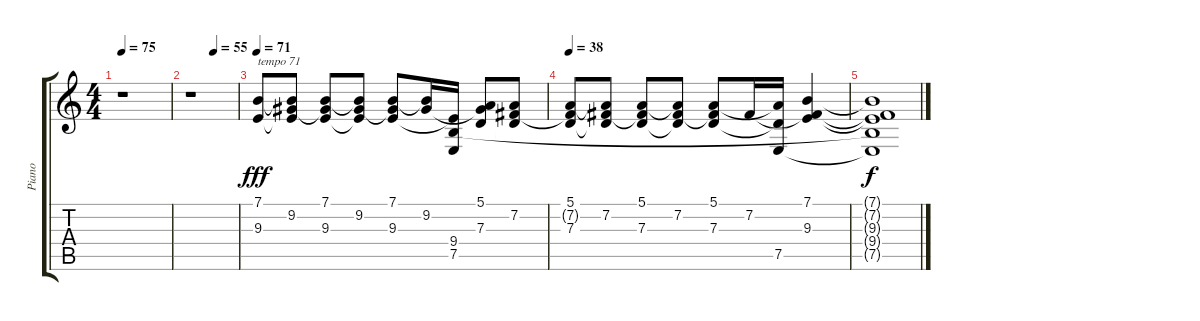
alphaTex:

\track ("Piano" "Piano") {instrument acousticgrandpiano}
\staff {score tabs}
\tuning (E4 B3 G3 D3 A2 E2) {hide}
\ts (4 4)
\tempo 75
\clef g2
\ks c
r.1{dy fff} |
\tempo (55 0.5)
r.1 |
\tempo 71
(7.1 9.3).8{txt "tempo 71"} (7.1{t} 9.2 9.3{t}).8 (7.1 9.2{t} 9.3).8 (7.1{t} 9.2 9.3{t}).8 (7.1 9.2{t} 9.3).8 (7.1{t} 9.2).16 (9.3{t} 9.4 7.5).16 (5.1 9.2{t} 7.3).8 (5.1{t} 7.2 7.3{t}).8 |
\tempo 38
(5.1 7.2{t} 7.3).8 (5.1{t} 7.2 7.3{t}).8 (5.1 7.2{t} 7.3).8 (5.1{t} 7.2 7.3{t}).8 (5.1 7.2{t} 7.3).8 7.2.16 (5.1{t} 7.3{t} 7.5).16 (7.1 7.2{t} 9.3).4 |
(7.1{t} 7.2{t} 9.3{t} 9.4{t} 7.5{t}).1{dy f}
